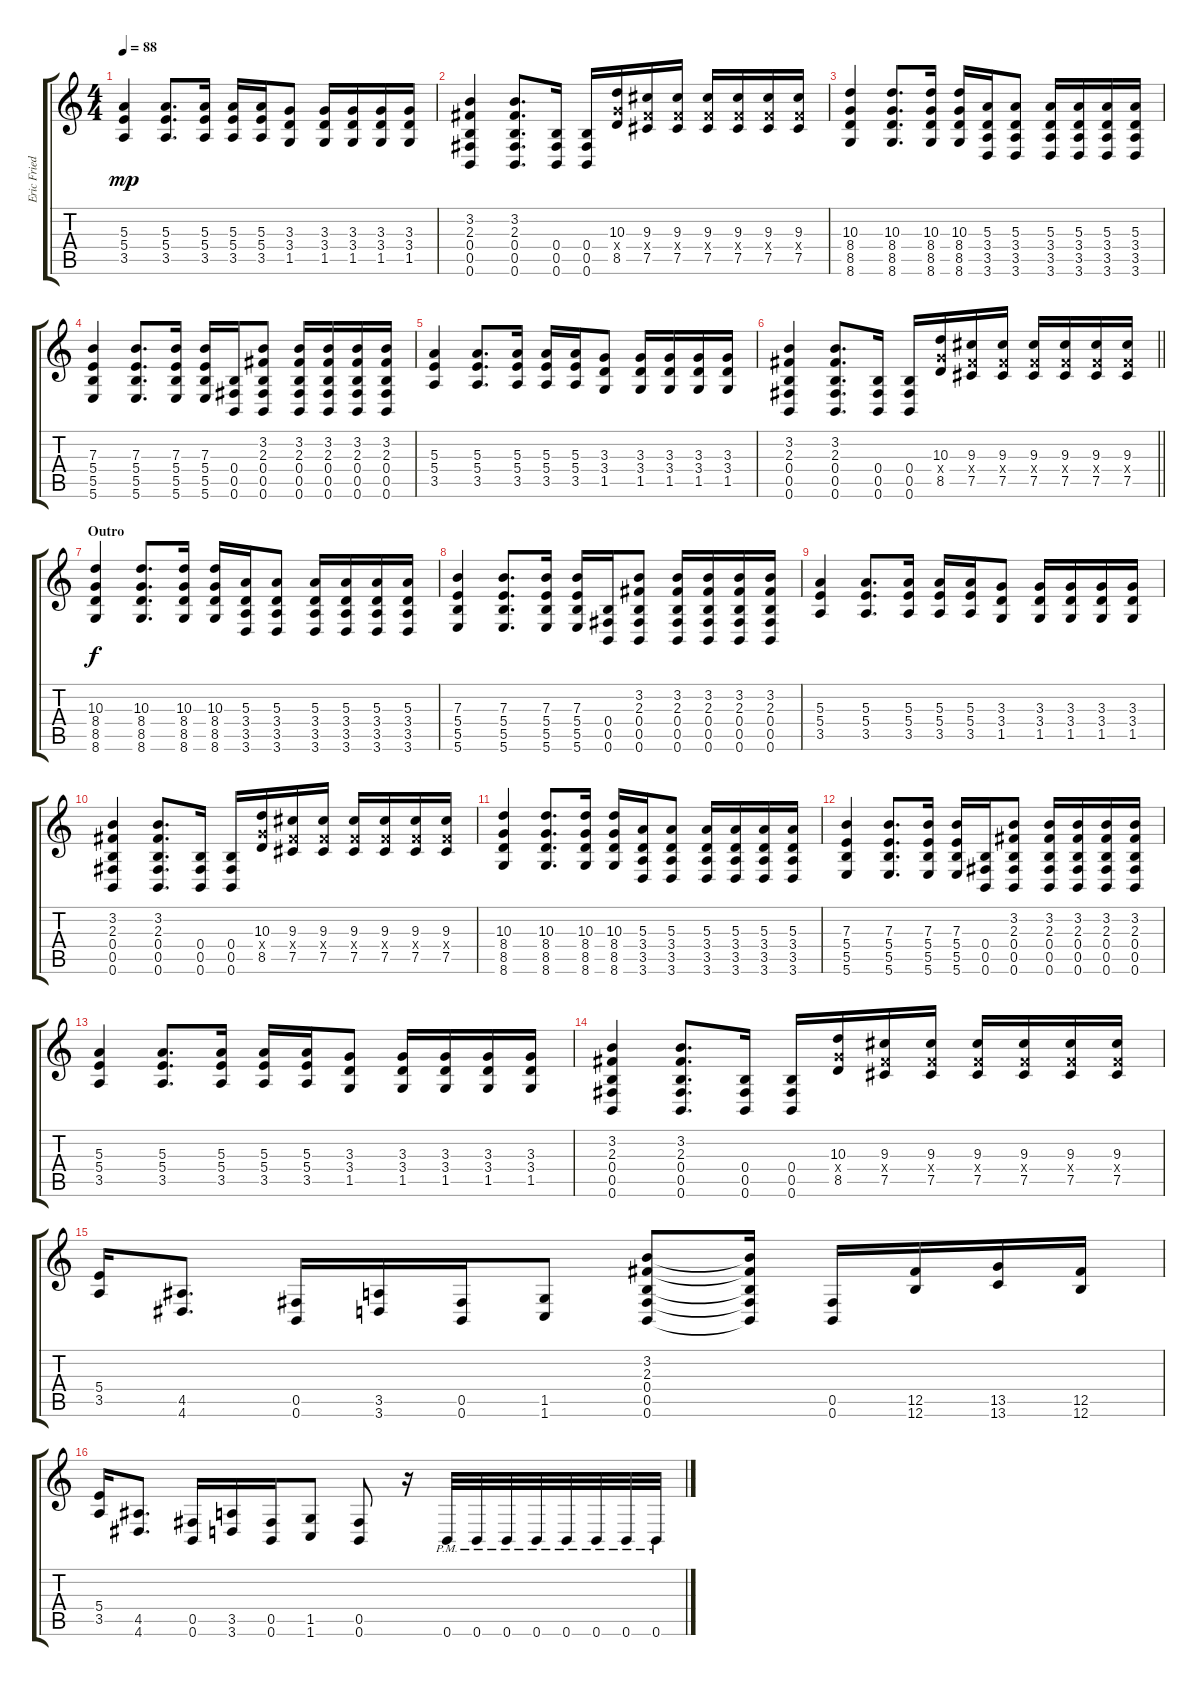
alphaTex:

\track ("Eric Friedman" "Eric Fried") {instrument distortionguitar}
\staff {score tabs}
\tuning (Db4 Ab3 E3 B2 Gb2 B1) {hide}
\ts (4 4)
\tempo 88
\clef g2
\ks c
(5.3 5.4 3.5).4{dy mp} (5.3 5.4 3.5).8{d} (5.3 5.4 3.5).16 (5.3 5.4 3.5).16 (5.3 5.4 3.5).16 (3.3 3.4 1.5).8 (3.3 3.4 1.5).16 (3.3 3.4 1.5).16 (3.3 3.4 1.5).16 (3.3 3.4 1.5).16 |
(3.2 2.3 0.4 0.5 0.6).4 (3.2 2.3 0.4 0.5 0.6).8{d} (0.4 0.5 0.6).16 (0.4 0.5 0.6).16 (10.3 8.4{x} 8.5).16 (9.3 7.4{x} 7.5).16 (9.3 7.4{x} 7.5).16 (9.3 7.4{x} 7.5).16 (9.3 7.4{x} 7.5).16 (9.3 7.4{x} 7.5).16 (9.3 7.4{x} 7.5).16 |
(10.3 8.4 8.5 8.6).4 (10.3 8.4 8.5 8.6).8{d} (10.3 8.4 8.5 8.6).16 (10.3 8.4 8.5 8.6).16 (5.3 3.4 3.5 3.6).16 (5.3 3.4 3.5 3.6).8 (5.3 3.4 3.5 3.6).16 (5.3 3.4 3.5 3.6).16 (5.3 3.4 3.5 3.6).16 (5.3 3.4 3.5 3.6).16 |
(7.3 5.4 5.5 5.6).4 (7.3 5.4 5.5 5.6).8{d} (7.3 5.4 5.5 5.6).16 (7.3 5.4 5.5 5.6).16 (0.4 0.5 0.6).16 (3.2 2.3 0.4 0.5 0.6).8 (3.2 2.3 0.4 0.5 0.6).16 (3.2 2.3 0.4 0.5 0.6).16 (3.2 2.3 0.4 0.5 0.6).16 (3.2 2.3 0.4 0.5 0.6).16 |
(5.3 5.4 3.5).4 (5.3 5.4 3.5).8{d} (5.3 5.4 3.5).16 (5.3 5.4 3.5).16 (5.3 5.4 3.5).16 (3.3 3.4 1.5).8 (3.3 3.4 1.5).16 (3.3 3.4 1.5).16 (3.3 3.4 1.5).16 (3.3 3.4 1.5).16 |
\barLineRight lightlight
(3.2 2.3 0.4 0.5 0.6).4 (3.2 2.3 0.4 0.5 0.6).8{d} (0.4 0.5 0.6).16 (0.4 0.5 0.6).16 (10.3 8.4{x} 8.5).16 (9.3 7.4{x} 7.5).16 (9.3 7.4{x} 7.5).16 (9.3 7.4{x} 7.5).16 (9.3 7.4{x} 7.5).16 (9.3 7.4{x} 7.5).16 (9.3 7.4{x} 7.5).16 |
\section ("" "Outro")
(10.3 8.4 8.5 8.6).4{dy f} (10.3 8.4 8.5 8.6).8{d} (10.3 8.4 8.5 8.6).16 (10.3 8.4 8.5 8.6).16 (5.3 3.4 3.5 3.6).16 (5.3 3.4 3.5 3.6).8 (5.3 3.4 3.5 3.6).16 (5.3 3.4 3.5 3.6).16 (5.3 3.4 3.5 3.6).16 (5.3 3.4 3.5 3.6).16 |
(7.3 5.4 5.5 5.6).4 (7.3 5.4 5.5 5.6).8{d} (7.3 5.4 5.5 5.6).16 (7.3 5.4 5.5 5.6).16 (0.4 0.5 0.6).16 (3.2 2.3 0.4 0.5 0.6).8 (3.2 2.3 0.4 0.5 0.6).16 (3.2 2.3 0.4 0.5 0.6).16 (3.2 2.3 0.4 0.5 0.6).16 (3.2 2.3 0.4 0.5 0.6).16 |
(5.3 5.4 3.5).4 (5.3 5.4 3.5).8{d} (5.3 5.4 3.5).16 (5.3 5.4 3.5).16 (5.3 5.4 3.5).16 (3.3 3.4 1.5).8 (3.3 3.4 1.5).16 (3.3 3.4 1.5).16 (3.3 3.4 1.5).16 (3.3 3.4 1.5).16 |
(3.2 2.3 0.4 0.5 0.6).4 (3.2 2.3 0.4 0.5 0.6).8{d} (0.4 0.5 0.6).16 (0.4 0.5 0.6).16 (10.3 8.4{x} 8.5).16 (9.3 7.4{x} 7.5).16 (9.3 7.4{x} 7.5).16 (9.3 7.4{x} 7.5).16 (9.3 7.4{x} 7.5).16 (9.3 7.4{x} 7.5).16 (9.3 7.4{x} 7.5).16 |
(10.3 8.4 8.5 8.6).4 (10.3 8.4 8.5 8.6).8{d} (10.3 8.4 8.5 8.6).16 (10.3 8.4 8.5 8.6).16 (5.3 3.4 3.5 3.6).16 (5.3 3.4 3.5 3.6).8 (5.3 3.4 3.5 3.6).16 (5.3 3.4 3.5 3.6).16 (5.3 3.4 3.5 3.6).16 (5.3 3.4 3.5 3.6).16 |
(7.3 5.4 5.5 5.6).4 (7.3 5.4 5.5 5.6).8{d} (7.3 5.4 5.5 5.6).16 (7.3 5.4 5.5 5.6).16 (0.4 0.5 0.6).16 (3.2 2.3 0.4 0.5 0.6).8 (3.2 2.3 0.4 0.5 0.6).16 (3.2 2.3 0.4 0.5 0.6).16 (3.2 2.3 0.4 0.5 0.6).16 (3.2 2.3 0.4 0.5 0.6).16 |
(5.3 5.4 3.5).4 (5.3 5.4 3.5).8{d} (5.3 5.4 3.5).16 (5.3 5.4 3.5).16 (5.3 5.4 3.5).16 (3.3 3.4 1.5).8 (3.3 3.4 1.5).16 (3.3 3.4 1.5).16 (3.3 3.4 1.5).16 (3.3 3.4 1.5).16 |
(3.2 2.3 0.4 0.5 0.6).4 (3.2 2.3 0.4 0.5 0.6).8{d} (0.4 0.5 0.6).16 (0.4 0.5 0.6).16 (10.3 8.4{x} 8.5).16 (9.3 7.4{x} 7.5).16 (9.3 7.4{x} 7.5).16 (9.3 7.4{x} 7.5).16 (9.3 7.4{x} 7.5).16 (9.3 7.4{x} 7.5).16 (9.3 7.4{x} 7.5).16 |
(5.4 3.5).16 (4.5 4.6).8{d} (0.5 0.6).16 (3.5 3.6).16 (0.5 0.6).16 (1.5 1.6).8 (3.2 2.3 0.4 0.5 0.6).8 (3.2{t} 2.3{t} 0.4{t} 0.5{t} 0.6{t}).16 (0.5 0.6).16 (12.5 12.6).16 (13.5 13.6).16 (12.5 12.6).16 |
(5.4 3.5).16 (4.5 4.6).8{d} (0.5 0.6).16 (3.5 3.6).16 (0.5 0.6).16 (1.5 1.6).8 (0.5 0.6).8 r.16 0.6{pm}.32 0.6{pm}.32 0.6{pm}.32 0.6{pm}.32 0.6{pm}.32 0.6{pm}.32 0.6{pm}.32 0.6{pm}.32
